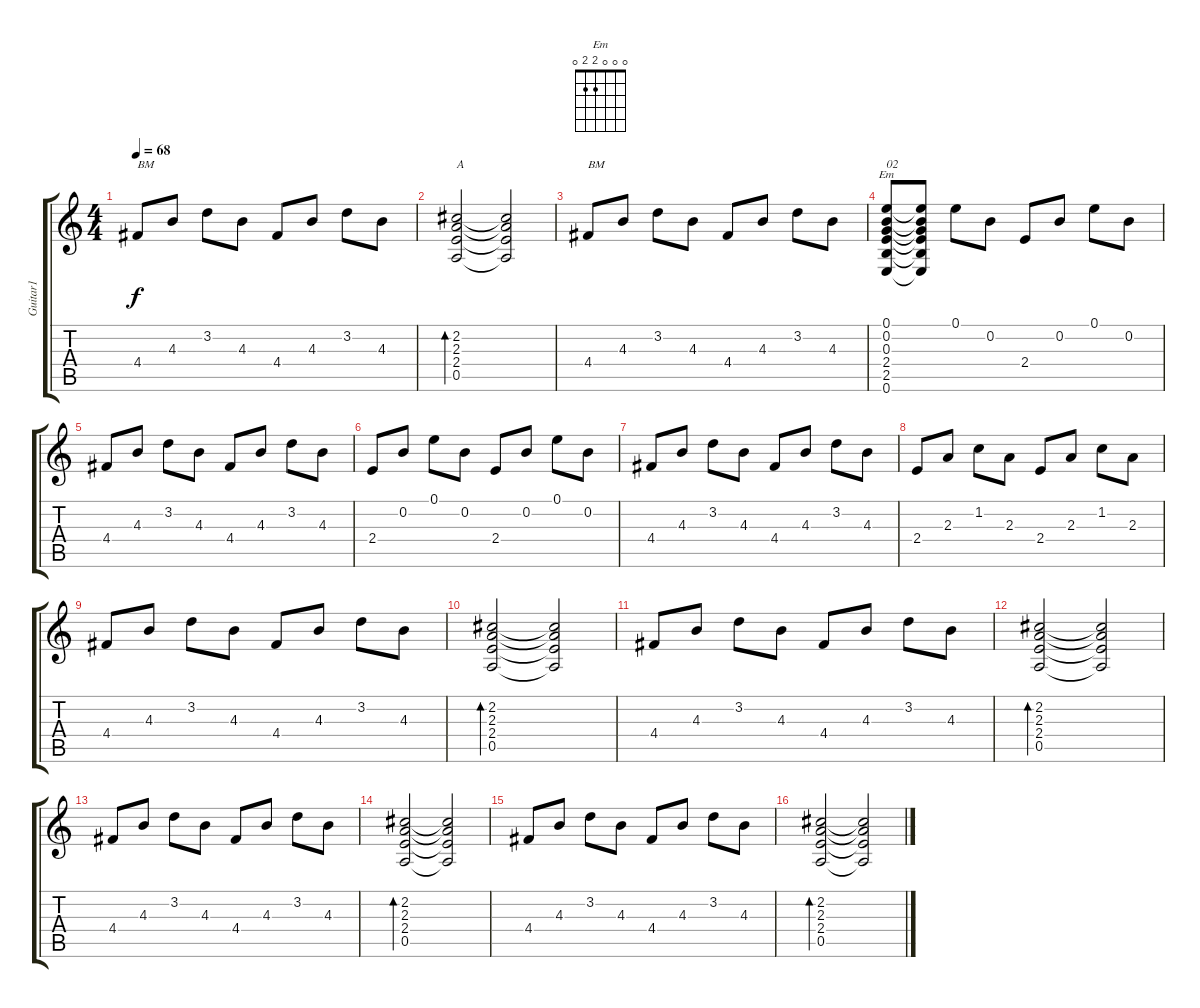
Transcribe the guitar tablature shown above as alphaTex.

\track ("Guitar1" "Guitar1") {instrument acousticguitarsteel}
\staff {score tabs}
\tuning (E4 B3 G3 D3 A2 E2) {hide}
\chord ("Em" 0 0 0 2 2 0)
\ts (4 4)
\tempo 68
\clef g2
\ks c
4.4.8{txt "BM" dy f} 4.3.8 3.2.8 4.3.8 4.4.8 4.3.8 3.2.8 4.3.8 |
(2.2 2.3 2.4 0.5).2{bd 120 txt "A"} (2.2{t} 2.3{t} 2.4{t} 0.5{t}).2 |
4.4.8{txt "BM "} 4.3.8 3.2.8 4.3.8 4.4.8 4.3.8 3.2.8 4.3.8 |
(0.1 0.2 0.3 2.4 2.5 0.6).8{ch "Em" txt "02"} (0.1{t} 0.2{t} 0.3{t} 2.4{t} 2.5{t} 0.6{t}).8 0.1.8 0.2.8 2.4.8 0.2.8 0.1.8 0.2.8 |
4.4.8 4.3.8 3.2.8 4.3.8 4.4.8 4.3.8 3.2.8 4.3.8 |
2.4.8 0.2.8 0.1.8 0.2.8 2.4.8 0.2.8 0.1.8 0.2.8 |
4.4.8 4.3.8 3.2.8 4.3.8 4.4.8 4.3.8 3.2.8 4.3.8 |
2.4.8 2.3.8 1.2.8 2.3.8 2.4.8 2.3.8 1.2.8 2.3.8 |
4.4.8 4.3.8 3.2.8 4.3.8 4.4.8 4.3.8 3.2.8 4.3.8 |
(2.2 2.3 2.4 0.5).2{bd 120} (2.2{t} 2.3{t} 2.4{t} 0.5{t}).2 |
4.4.8 4.3.8 3.2.8 4.3.8 4.4.8 4.3.8 3.2.8 4.3.8 |
(2.2 2.3 2.4 0.5).2{bd 120} (2.2{t} 2.3{t} 2.4{t} 0.5{t}).2 |
4.4.8 4.3.8 3.2.8 4.3.8 4.4.8 4.3.8 3.2.8 4.3.8 |
(2.2 2.3 2.4 0.5).2{bd 120} (2.2{t} 2.3{t} 2.4{t} 0.5{t}).2 |
4.4.8 4.3.8 3.2.8 4.3.8 4.4.8 4.3.8 3.2.8 4.3.8 |
(2.2 2.3 2.4 0.5).2{bd 120} (2.2{t} 2.3{t} 2.4{t} 0.5{t}).2
